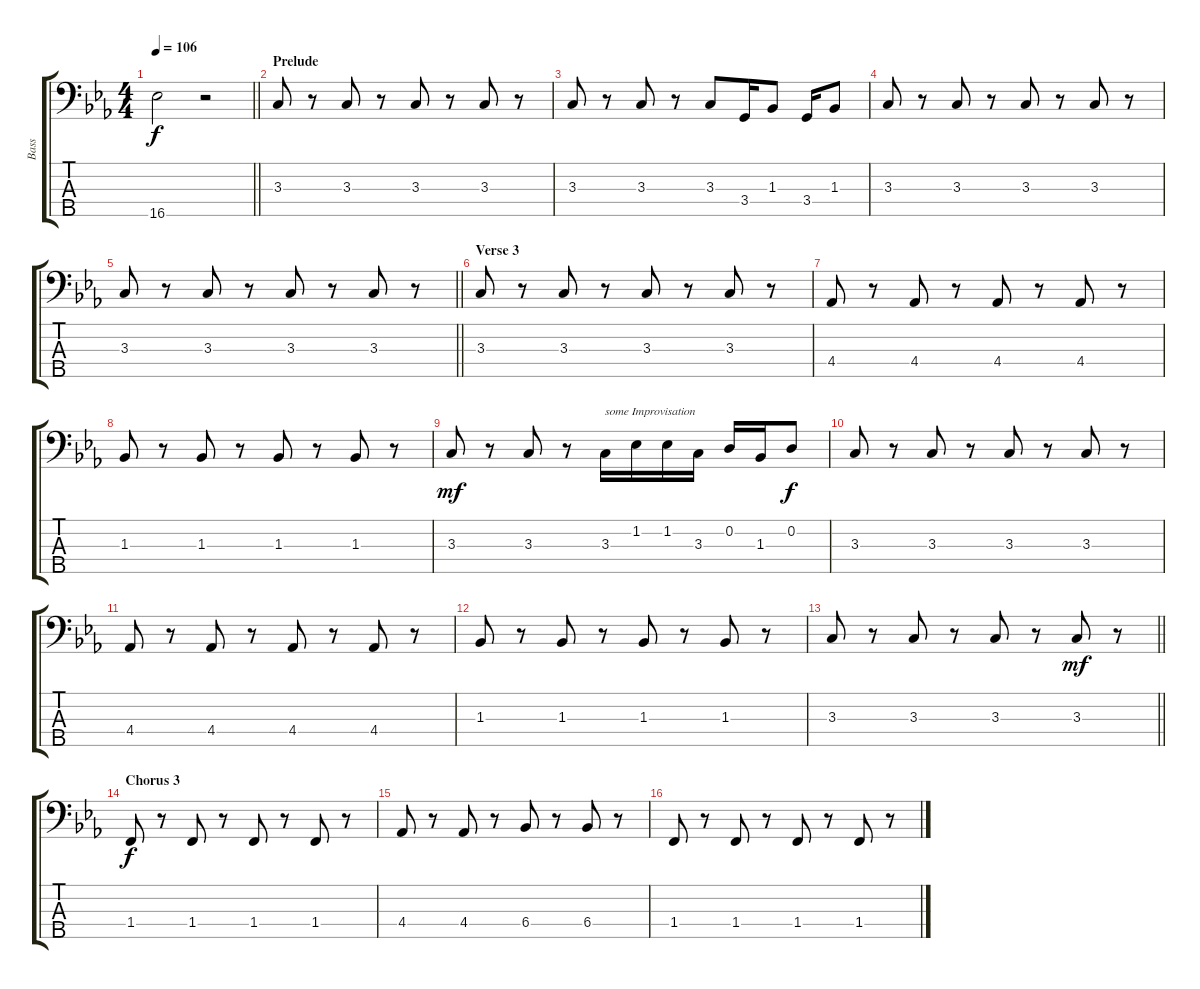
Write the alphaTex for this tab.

\track ("Bass" "Bass") {instrument electricbassfinger}
\staff {score tabs}
\tuning (G2 D2 A1 E1 B0) {hide}
\ts (4 4)
\tempo 106
\clef f4
\barLineRight lightlight
\ks cminor
16.5.2{dy f} r.2 |
\section ("" "Prelude")
3.3.8 r.8 3.3.8 r.8 3.3.8 r.8 3.3.8 r.8 |
3.3.8 r.8 3.3.8 r.8 3.3.8 3.4.16 1.3.8 3.4.16 1.3.8 |
3.3.8 r.8 3.3.8 r.8 3.3.8 r.8 3.3.8 r.8 |
\barLineRight lightlight
3.3.8 r.8 3.3.8 r.8 3.3.8 r.8 3.3.8 r.8 |
\section ("" "Verse 3")
3.3.8 r.8 3.3.8 r.8 3.3.8 r.8 3.3.8 r.8 |
4.4.8 r.8 4.4.8 r.8 4.4.8 r.8 4.4.8 r.8 |
1.3.8 r.8 1.3.8 r.8 1.3.8 r.8 1.3.8 r.8 |
3.3.8{dy mf} r.8 3.3.8 r.8 3.3.16{txt "some Improvisation"} 1.2.16 1.2.16 3.3.16 0.2.16 1.3.16 0.2.8{dy f} |
3.3.8 r.8 3.3.8 r.8 3.3.8 r.8 3.3.8 r.8 |
4.4.8 r.8 4.4.8 r.8 4.4.8 r.8 4.4.8 r.8 |
1.3.8 r.8 1.3.8 r.8 1.3.8 r.8 1.3.8 r.8 |
\barLineRight lightlight
3.3.8 r.8 3.3.8 r.8 3.3.8 r.8 3.3.8{dy mf} r.8 |
\section ("" "Chorus 3")
1.4.8{dy f} r.8 1.4.8 r.8 1.4.8 r.8 1.4.8 r.8 |
4.4.8 r.8 4.4.8 r.8 6.4.8 r.8 6.4.8 r.8 |
1.4.8 r.8 1.4.8 r.8 1.4.8 r.8 1.4.8 r.8
